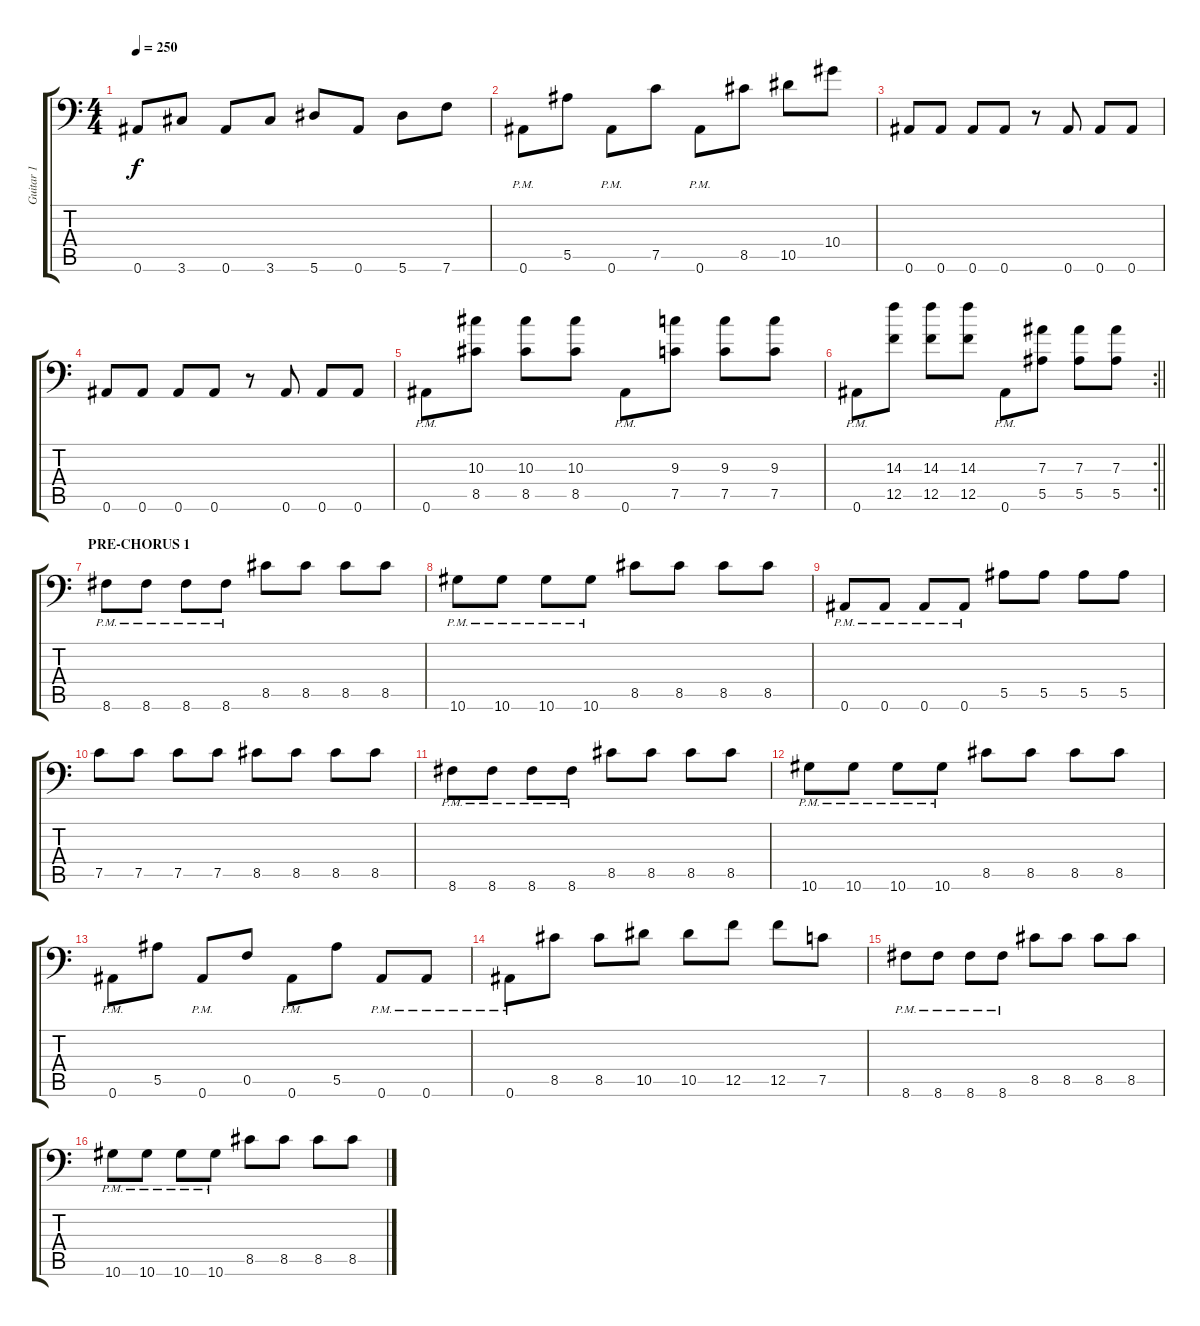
\track ("Guitar 1" "Guitar 1") {instrument distortionguitar}
\staff {score tabs}
\tuning (C4 G3 Eb3 Bb2 F2 Bb1) {hide}
\ts (4 4)
\tempo 250
\clef f4
\ks c
0.6.8{dy f} 3.6.8 0.6.8 3.6.8 5.6.8 0.6.8 5.6.8 7.6.8 |
0.6{pm}.8 5.5.8 0.6{pm}.8 7.5.8 0.6{pm}.8 8.5.8 10.5.8 10.4.8 |
0.6.8 0.6.8 0.6.8 0.6.8 r.8 0.6.8 0.6.8 0.6.8 |
0.6.8 0.6.8 0.6.8 0.6.8 r.8 0.6.8 0.6.8 0.6.8 |
0.6{pm}.8 (10.3 8.5).8 (10.3 8.5).8 (10.3 8.5).8 0.6{pm}.8 (9.3 7.5).8 (9.3 7.5).8 (9.3 7.5).8 |
\rc 2
\barLineRight lightlight
0.6{pm}.8 (14.3 12.5).8 (14.3 12.5).8 (14.3 12.5).8 0.6{pm}.8 (7.3 5.5).8 (7.3 5.5).8 (7.3 5.5).8 |
\section ("" "PRE-CHORUS 1")
8.6{pm}.8 8.6{pm}.8 8.6{pm}.8 8.6{pm}.8 8.5.8 8.5.8 8.5.8 8.5.8 |
10.6{pm}.8 10.6{pm}.8 10.6{pm}.8 10.6{pm}.8 8.5.8 8.5.8 8.5.8 8.5.8 |
0.6{pm}.8 0.6{pm}.8 0.6{pm}.8 0.6{pm}.8 5.5.8 5.5.8 5.5.8 5.5.8 |
7.5.8 7.5.8 7.5.8 7.5.8 8.5.8 8.5.8 8.5.8 8.5.8 |
8.6{pm}.8 8.6{pm}.8 8.6{pm}.8 8.6{pm}.8 8.5.8 8.5.8 8.5.8 8.5.8 |
10.6{pm}.8 10.6{pm}.8 10.6{pm}.8 10.6{pm}.8 8.5.8 8.5.8 8.5.8 8.5.8 |
0.6{pm}.8 5.5.8 0.6{pm}.8 0.5.8 0.6{pm}.8 5.5.8 0.6{pm}.8 0.6{pm}.8 |
0.6{pm}.8 8.5.8 8.5.8 10.5.8 10.5.8 12.5.8 12.5.8 7.5.8 |
8.6{pm}.8 8.6{pm}.8 8.6{pm}.8 8.6{pm}.8 8.5.8 8.5.8 8.5.8 8.5.8 |
10.6{pm}.8 10.6{pm}.8 10.6{pm}.8 10.6{pm}.8 8.5.8 8.5.8 8.5.8 8.5.8
